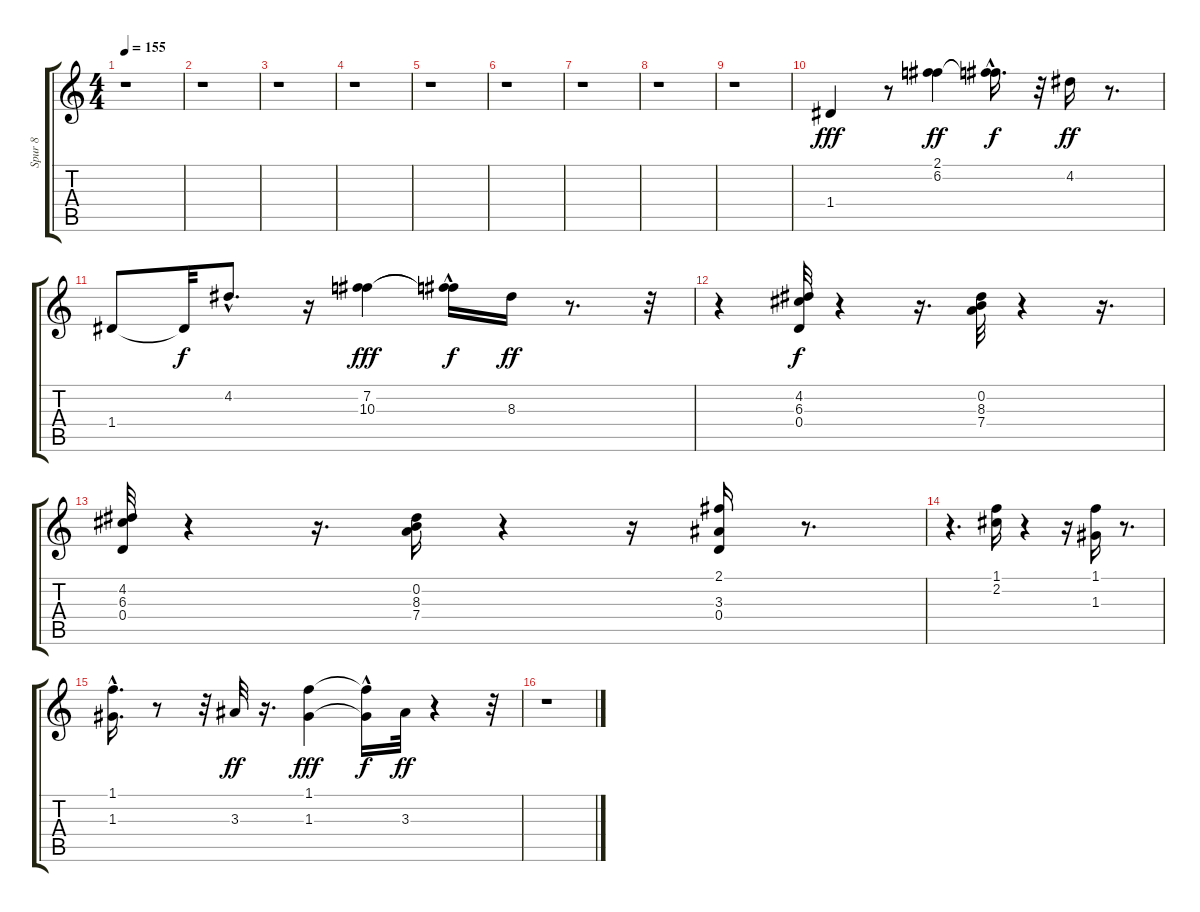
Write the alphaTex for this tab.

\track ("Spur 8" "Spur 8") {instrument overdrivenguitar}
\staff {score tabs}
\tuning (E4 B3 G3 D3 A2 E2) {hide}
\ts (4 4)
\tempo 155
\clef g2
\ks c
r.1{dy fff instrument overdrivenguitar} |
r.1 |
r.1 |
r.1 |
r.1 |
r.1 |
r.1 |
r.1 |
r.1 |
1.4.4 r.8 (2.1 6.2).4{dy ff} (2.1{hac t} 6.2{hac t}).16{d dy f} r.32 4.2.16{dy ff} r.8{d} |
1.4.8 1.4{t}.32{dy f} 4.2{hac}.8{d} r.16 (7.2 10.3).4{dy fff} (7.2{hac t} 10.3{t}).16{dy f} 8.3.16{dy ff} r.8{d} r.32 |
r.4 (4.2 6.3 0.4).32{dy f} r.4 r.16{d} (0.2 8.3 7.4).32 r.4 r.16{d} |
(4.2 6.3 0.4).32 r.4 r.16{d} (0.2 8.3 7.4).16 r.4 r.16 (2.1 3.3 0.4).16 r.8{d} |
r.4{d} (1.1 2.2).16 r.4 r.16 (1.1 1.3).16 r.8{d} |
(1.1{hac} 1.3).16{d} r.8 r.32 3.3.32{dy ff} r.16{d} (1.1 1.3).4{dy fff} (1.1{hac t} 1.3{hac t}).16{dy f} 3.3.32{dy ff} r.4 r.32 |
r.1
